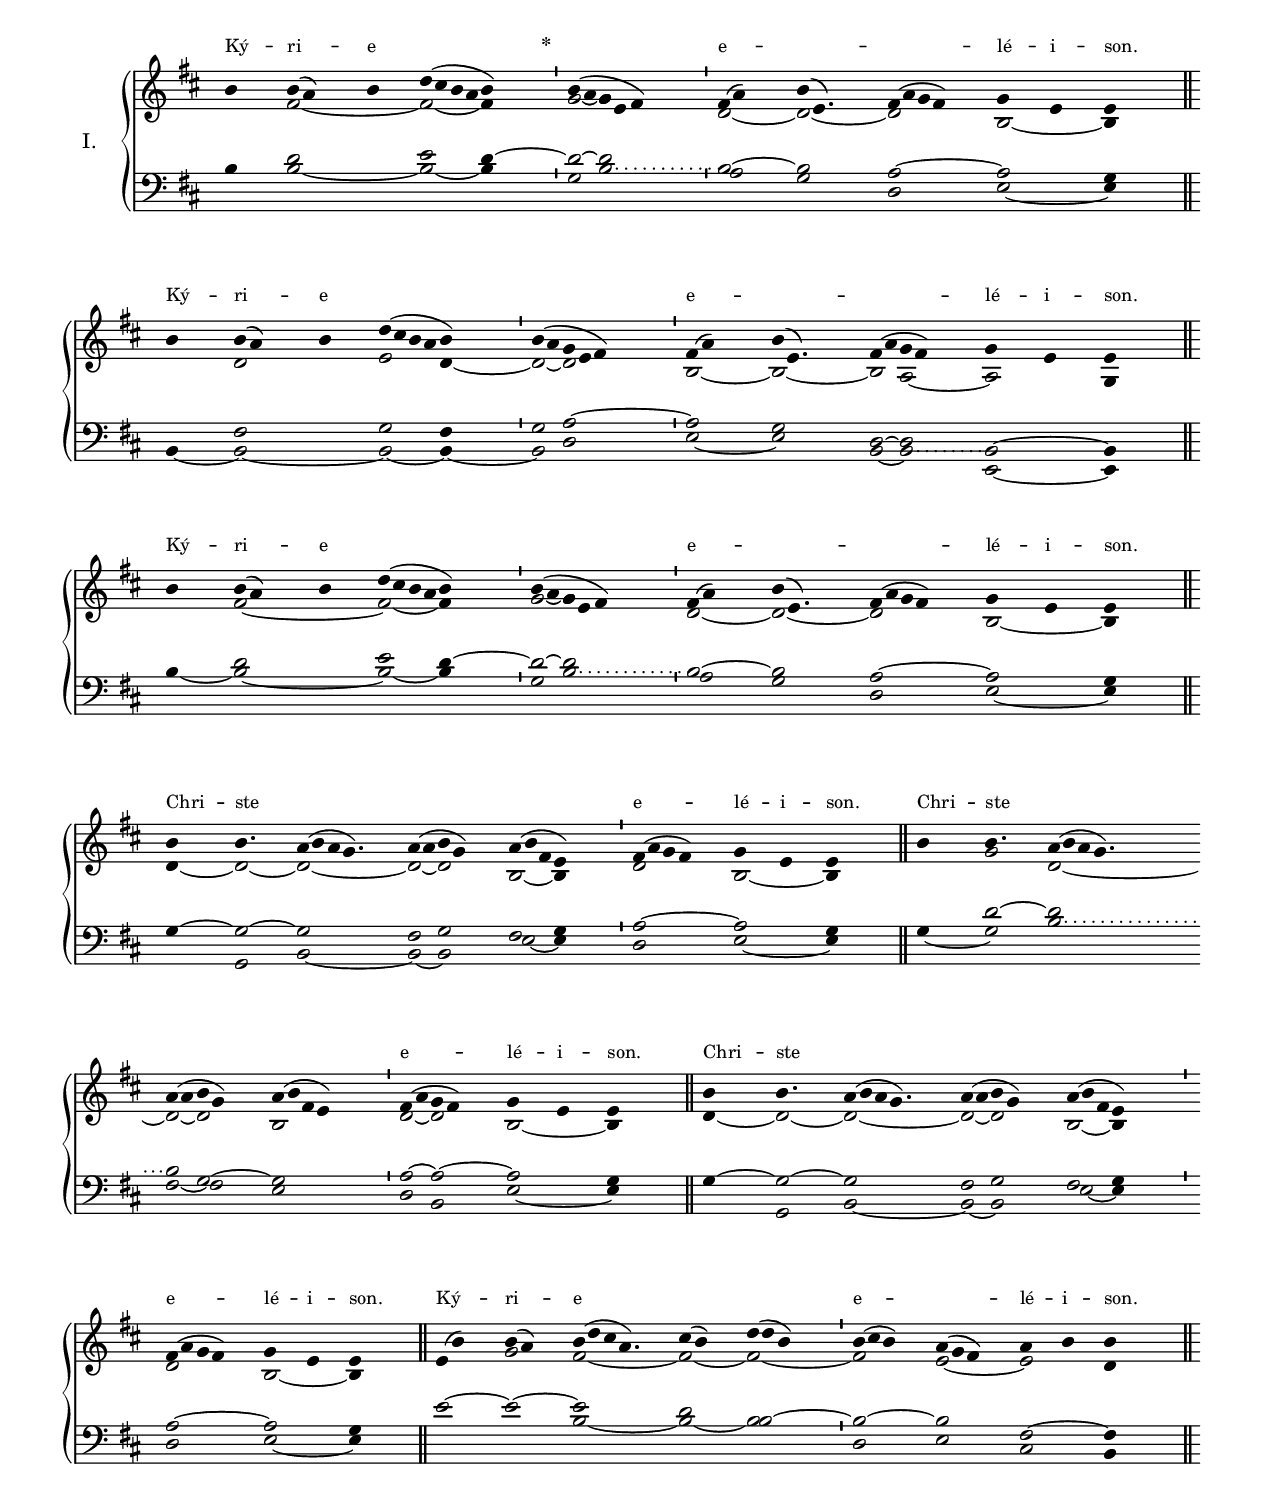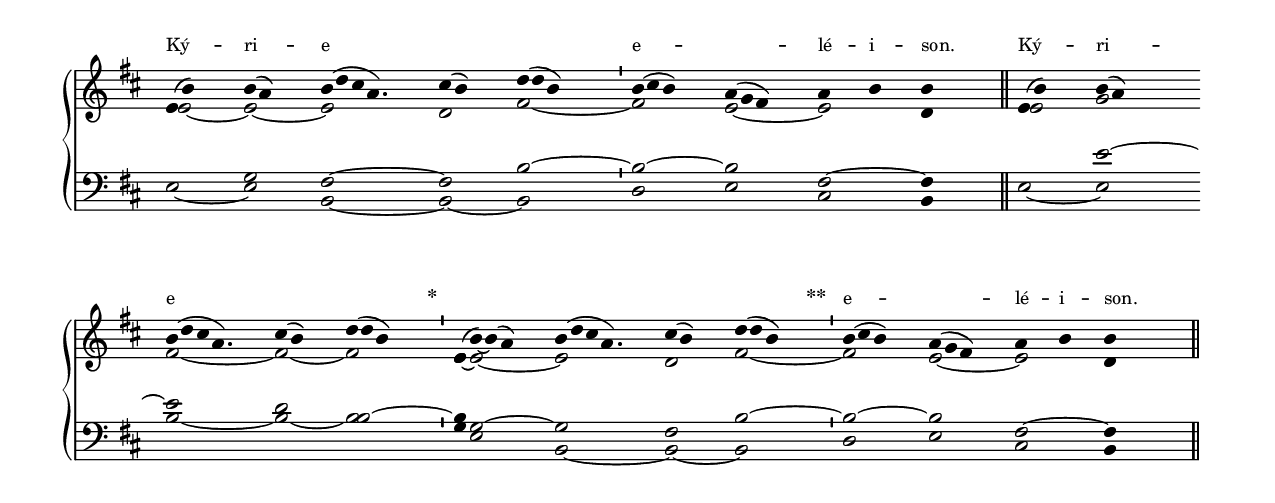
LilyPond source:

\version "2.18"
\include "gregorian.ly"
\include "noh2.ily"

%Page reference: page v.23
%(volume.page)

%Proofed 3/14

global = {
 \key b \minor
 \cadenzaOn 
 \override Glissando #'thickness = #2.0
}

chantText = \lyricmode {
Ký -- ri -- e _ 
\set stanza = " * " _ e -- _ _ lé -- i -- son. 
Ký -- ri -- e _ _ e -- _ _ lé -- i -- son. 
Ký -- ri -- e _ _ e -- _ _ lé -- i -- son. 
Chri -- ste _ _ _ e -- lé -- i -- son. 
Chri -- ste _ _ _ e -- lé -- i -- son. 
Chri -- ste _ _ _ e -- lé -- i -- son. 
Ký -- ri -- e _ _ e -- _ lé -- i -- son. 
Ký -- ri -- e _ _ e -- _ lé -- i -- son. 
Ký -- ri -- e _ _ 
\set stanza = " * " _ _ _ _ 
\set stanza = " ** "  e -- _ lé -- i -- son. }

chantMusic = {
\tieDown   b'4 b'4 ( a'4) b'4 d''4 ( cis''4 b'4 a'4 b'4) \divisioMinima
 b'4 ( a'4 g'4 e'4 fis'4) \divisioMinima
 fis'4 ( a'4) b'4 ( e'4.) fis'4 ( a'4 g'4 fis'4) g'4 e'4 e'4 \finalis
 \forceBreak
 b'4 b'4 ( a'4) b'4 d''4 ( cis''4 b'4 a'4 b'4) \divisioMinima
 b'4 ( a'4 g'4 e'4 fis'4) \divisioMinima
 fis'4 ( a'4) b'4 ( e'4.) fis'4 ( a'4 g'4 fis'4) g'4 e'4 e'4 \finalis
 \forceBreak
 b'4 b'4 ( a'4) b'4 d''4 ( cis''4 b'4 a'4 b'4) \divisioMinima
 b'4 ( a'4 g'4 e'4 fis'4) \divisioMinima
 fis'4 ( a'4) b'4 ( e'4.) fis'4 ( a'4 g'4 fis'4) g'4 e'4 e'4 \finalis
 \forceBreak
 b'4 b'4. a'4 ( b'4 a'4 g'4.) a'4 ( a'4 b'4 g'4) a'4 ( b'4 fis'4 e'4) \divisioMinima
 fis'4 ( a'4 g'4 fis'4) g'4 e'4 e'4 \finalis
 b'4 b'4. a'4 ( b'4 a'4 g'4.) \forceBreak
 a'4 ( a'4 b'4 g'4) a'4 ( b'4 fis'4 e'4) \divisioMinima
 fis'4 ( a'4 g'4 fis'4) g'4 e'4 e'4 \finalis
 b'4 b'4. a'4 ( b'4 a'4 g'4.) a'4 ( a'4 b'4 g'4) a'4 ( b'4 fis'4 e'4) \divisioMinima
 \forceBreak
 fis'4 ( a'4 g'4 fis'4) g'4 e'4 e'4 \finalis
 e'4 ( b'4) b'4 ( a'4) b'4 ( d''4 cis''4 a'4.) cis''4 ( b'4) d''4 ( d''4 b'4) \divisioMinima
 b'4 ( cis''4 b'4) a'4 ( g'4 fis'4) a'4 b'4 b'4 \finalis
 \forceBreak
 e'4 ( b'4) b'4 ( a'4) b'4 ( d''4 cis''4 a'4.) cis''4 ( b'4) d''4 ( d''4 b'4) \divisioMinima
 b'4 ( cis''4 b'4) a'4 ( g'4 fis'4) a'4 b'4 b'4 \finalis
 e'4 ( b'4) b'4 ( a'4) \forceBreak
 b'4 ( d''4 cis''4 a'4.) cis''4 ( b'4) d''4 ( d''4 b'4) \divisioMinima
 e'4 ( b'4) ~ b'4 ( a'4) b'4 ( d''4 cis''4 a'4.) cis''4 ( b'4) d''4 ( d''4 b'4) \divisioMinima
 b'4 ( cis''4 b'4) a'4 ( g'4 fis'4) a'4 b'4 b'4 \finalis

}

altoMusic = {
r4 fis'2*3/2 ~ fis'2*4/2 ~ fis'4 \divisioMinima
g'2 ~ g'4 r2 \divisioMinima
d'2 ~ d'2*5/4 ~ d'2*4/2 b2 ~ b4 \finalis
r4 d'2*3/2 e'2*4/2 d'4 ~ \divisioMinima
d'2 ~ d'2*3/2 \divisioMinima
b2 ~ b2*5/4 ~ b2 a2 ~ a2 g4 \finalis
r4 fis'2*3/2 ~ fis'2*4/2 ~ fis'4 \divisioMinima
g'2 ~ g'4 r2 \divisioMinima
d'2 ~ d'2*5/4 ~ d'2*4/2 b2 ~ b4 \finalis
d'4 ~ d'2*3/4 ~ d'2*9/4 ~ d'2 ~ d'2 b2*3/2 ~ b4 \divisioMinima
d'2*4/2 b2 ~ b4 \finalis
r4 g'2*3/4 d'2*9/4 ~ d'2 ~ d'2 b2*4/2 \divisioMinima
d'2 ~ d'2 b2 ~ b4 \finalis
d'4 ~ d'2*3/4 ~ d'2*9/4 ~ d'2 ~ d'2 b2*3/2 ~ b4 \divisioMinima
d'2*4/2 b2 ~ b4 \finalis
r2 g'2 fis'2*9/4 ~ fis'2 ~ fis'2*3/2 ~ \divisioMinima
fis'2*3/2 e'2*3/2 ~ e'2 d'4 \finalis
e'2 ~ e'2 ~ e'2*9/4 d'2 fis'2*3/2 ~ \divisioMinima
fis'2*3/2 e'2*3/2 ~ e'2 d'4 \finalis
e'2 g'2 fis'2*9/4 ~ fis'2 ~ fis'2*3/2 \divisioMinima
e'4 ~ e'2*3/2 ~ e'2*9/4 d'2 fis'2*3/2 ~ \divisioMinima
fis'2*3/2 e'2*3/2 ~ e'2 d'4 \finalis
}

tenorMusic = {
b4 d'2*3/2 e'2*4/2 d'4 ~ \divisioMinima
d'2 ~ d'2*3/2 \divisioMinima
b2 ~ b2*5/4 a2*4/2 ~ a2 g4 \finalis
r4 fis2*3/2 g2*4/2 fis4 \divisioMinima
g2 a2*3/2 ~ \divisioMinima
a2 g2*5/4 d2 ~ d2 b,2 ~ b,4 \finalis
r4 d'2*3/2 e'2*4/2 d'4 ~ \divisioMinima
d'2 ~ d'2*3/2 \divisioMinima
b2 ~ b2*5/4 a2*4/2 ~ a2 g4 \finalis
g4 ~ g2*3/4 ~ g2*9/4 fis2 g2 fis2*3/2 g4 \divisioMinima
a2*4/2 ~ a2 g4 \finalis
r4 d'2*3/4 ~ d'2*9/4 b2 g2 ~ g2*4/2 \divisioMinima
a2 ~ a2 ~ a2 g4 \finalis
g4 ~ g2*3/4 ~ g2*9/4 fis2 g2 fis2*3/2 g4 \divisioMinima
a2*4/2 ~ a2 g4 \finalis
e'2 ~ e'2 ~ e'2*9/4 d'2 \shiftRight b2*3/2 ~ \divisioMinima
b2*3/2 ~ b2*3/2 fis2 ~ fis4 \finalis
r2 g2 fis2*9/4 ~ fis2 b2*3/2 ~ \divisioMinima
b2*3/2 ~ b2*3/2 fis2 ~ fis4 \finalis
r2 e'2 ~ e'2*9/4 d'2 \shiftRight b2*3/2 ~ \divisioMinima
b4 g2*3/2 ~ g2*9/4 fis2 b2*3/2 ~ \divisioMinima
b2*3/2 ~ b2*3/2 fis2 ~ fis4 \finalis
}

bassMusic = {
r4 b2*3/2 ~ b2*4/2 ~ b4 \divisioMinima
g2 b2*3/2 \divisioMinima
a2 g2*5/4 d2*4/2 e2 ~ e4 \finalis
b,4 ~ b,2*3/2 ~ b,2*4/2 ~ b,4 ~ \divisioMinima
b,2 d2*3/2 \divisioMinima
e2 ~ e2*5/4 b,2 ~ b,2 e,2 ~ e,4 \finalis
b4 ~ b2*3/2 ~ b2*4/2 ~ b4 \divisioMinima
g2 b2*3/2 \divisioMinima
a2 g2*5/4 d2*4/2 e2 ~ e4 \finalis
r4 g,2*3/4 b,2*9/4 ~ b,2 ~ b,2 e2*3/2 ~ e4 \divisioMinima
d2*4/2 e2 ~ e4 \finalis
g4 ~ g2*3/4 b2*9/4 fis2 ~ fis2 e2*4/2 \divisioMinima
d2 b,2 e2 ~ e4 \finalis
r4 g,2*3/4 b,2*9/4 ~ b,2 ~ b,2 e2*3/2 ~ e4 \divisioMinima
d2*4/2 e2 ~ e4 \finalis
r2*4/2 b2*9/4 ~ b2 ~ b2*3/2 \divisioMinima
d2*3/2 e2*3/2 cis2 b,4 \finalis
e2 ~ e2 b,2*9/4 ~ b,2 ~ b,2*3/2 \divisioMinima
d2*3/2 e2*3/2 cis2 b,4 \finalis
e2 ~ e2 b2*9/4 ~ b2 ~ b2*3/2 \divisioMinima
g4 e2*3/2 b,2*9/4 ~ b,2 ~ b,2*3/2 \divisioMinima
d2*3/2 e2*3/2 cis2 b,4 \finalis
}

voiceLines = {
\voiceLineStyle


s2*11/2
\allowVoiceLineBreak
\voiceLine "down" "down" b2*3/2 b2*1/2


s2*31/2
\allowVoiceLineBreak
\offsetVoiceLineY
\voiceLine "down" "down" b,2*2/2 b,2*1/2


s2*13/2
\allowVoiceLineBreak
\voiceLine "down" "down" b2*3/2 b2*1/2


s2*35/2
\allowVoiceLineBreak
\voiceLine "down" "down" b2*9/4 b2*1/2


s2*189/4
\allowVoiceLineBreak
\voiceLine "down" "down" g2*1/2 g2*1/2


}

\score{
  <<
    \new Lyrics
    \new GrandStaff <<
      \set GrandStaff.autoBeaming = ##f
      \set GrandStaff.instrumentName = \markup \center-column {
        "I."
      }
      \new Staff = up <<
        \new Voice = "chant" {
          \voiceOne \global \chantMusic
        }
        \new Voice {
          \voiceTwo \global \altoMusic
        }
      >>

      \new Staff = down <<
        \clef bass
        \new Voice {
          \voiceOne \global \tenorMusic
        }
        \new Voice {
          \voiceTwo \global \bassMusic
        }
	\new Voice {
        \voiceThree \global \voiceLines
        }
      >>
    >>
    \context Lyrics {
      \lyricsto chant {
      \chantText
    }
    }
  >>
  \layout{
  }
  
}
